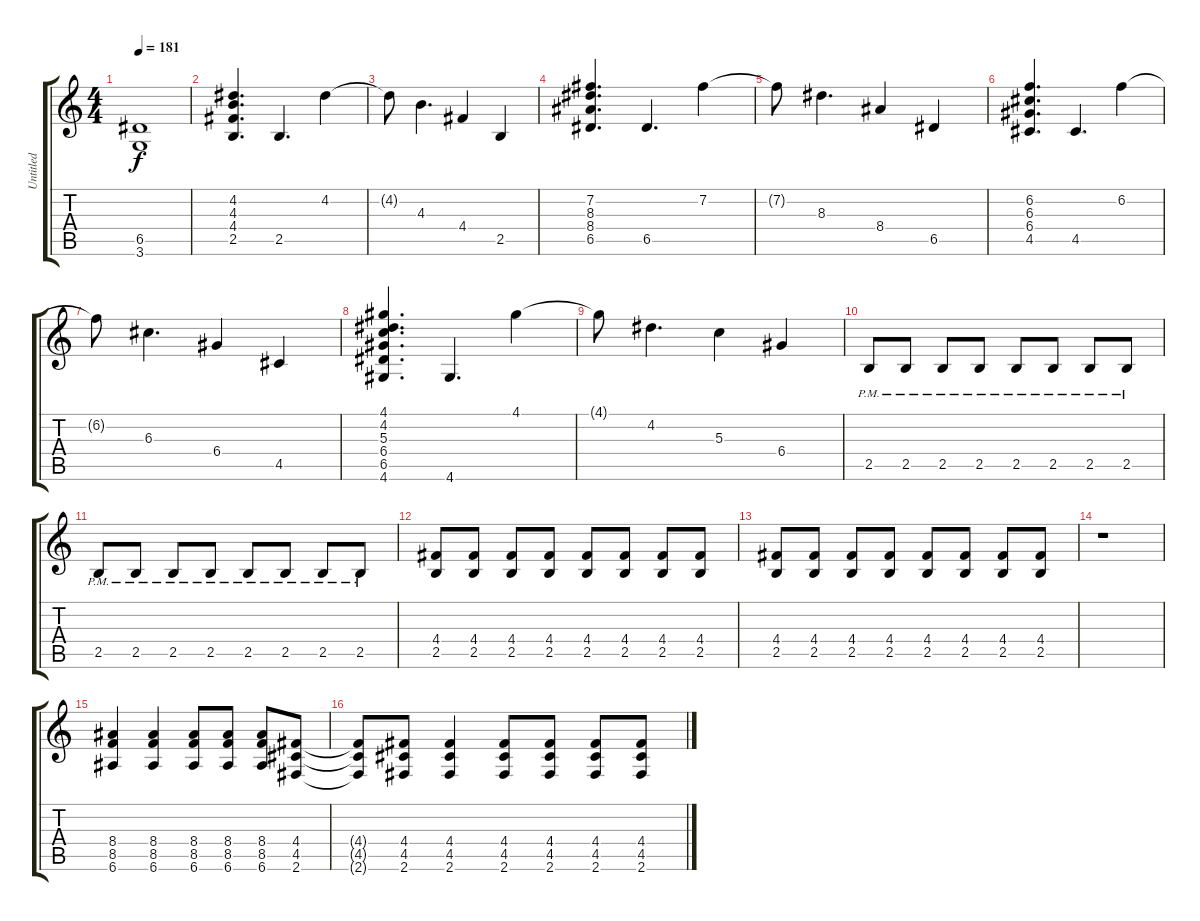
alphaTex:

\track ("Untitled" "Untitled") {instrument distortionguitar}
\staff {score tabs}
\tuning (E4 B3 G3 D3 A2 E2) {hide}
\ts (4 4)
\tempo 181
\clef g2
\ks c
(6.5{t} 3.6{t}).1{dy f} |
(4.2 4.3 4.4 2.5).4{d} 2.5.4{d} 4.2.4 |
4.2{t}.8 4.3.4{d} 4.4.4 2.5.4 |
(7.2 8.3 8.4 6.5).4{d} 6.5.4{d} 7.2.4 |
7.2{t}.8 8.3.4{d} 8.4.4 6.5.4 |
(6.2 6.3 6.4 4.5).4{d} 4.5.4{d} 6.2.4 |
6.2{t}.8 6.3.4{d} 6.4.4 4.5.4 |
(4.1 4.2 5.3 6.4 6.5 4.6).4{d} 4.6.4{d} 4.1.4 |
4.1{t}.8 4.2.4{d} 5.3.4 6.4.4 |
2.5{pm}.8 2.5{pm}.8 2.5{pm}.8 2.5{pm}.8 2.5{pm}.8 2.5{pm}.8 2.5{pm}.8 2.5{pm}.8 |
2.5{pm}.8 2.5{pm}.8 2.5{pm}.8 2.5{pm}.8 2.5{pm}.8 2.5{pm}.8 2.5{pm}.8 2.5{pm}.8 |
(4.4 2.5).8 (4.4 2.5).8 (4.4 2.5).8 (4.4 2.5).8 (4.4 2.5).8 (4.4 2.5).8 (4.4 2.5).8 (4.4 2.5).8 |
(4.4 2.5).8 (4.4 2.5).8 (4.4 2.5).8 (4.4 2.5).8 (4.4 2.5).8 (4.4 2.5).8 (4.4 2.5).8 (4.4 2.5).8 |
r.1 |
(8.4 8.5 6.6).4 (8.4 8.5 6.6).4 (8.4 8.5 6.6).8 (8.4 8.5 6.6).8 (8.4 8.5 6.6).8 (4.4 4.5 2.6).8 |
(4.4{t} 4.5{t} 2.6{t}).8 (4.4 4.5 2.6).8 (4.4 4.5 2.6).4 (4.4 4.5 2.6).8 (4.4 4.5 2.6).8 (4.4 4.5 2.6).8 (4.4 4.5 2.6).8
